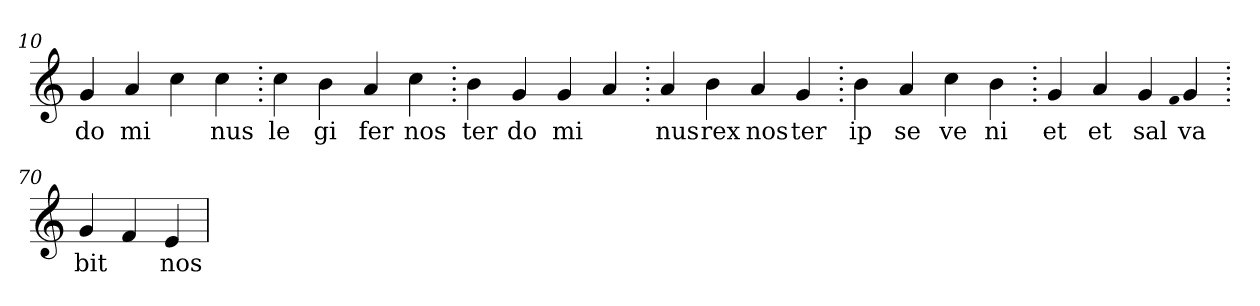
**kern	**text
*part1	*part1
*staff1	*staff1
*clefG2	*
=10.	=10.
4g	do
4a	mi
4cc	.
4cc	nus
=20.	=20.
4cc	le
4b	gi
4a	fer
4cc	nos
=30.	=30.
4b	ter
4g	do
4g	mi
4a	.
=40.	=40.
4a	nus
4b	rex
4a	nos
4g	ter
=50.	=50.
4b	ip
4a	se
4cc	ve
4b	ni
=60.	=60.
4g	et
4a	et
4g	sal
qqf	.
4g	va
=70.	=70.
4g	bit
4f	.
4e	nos
=	=
*-	*-
